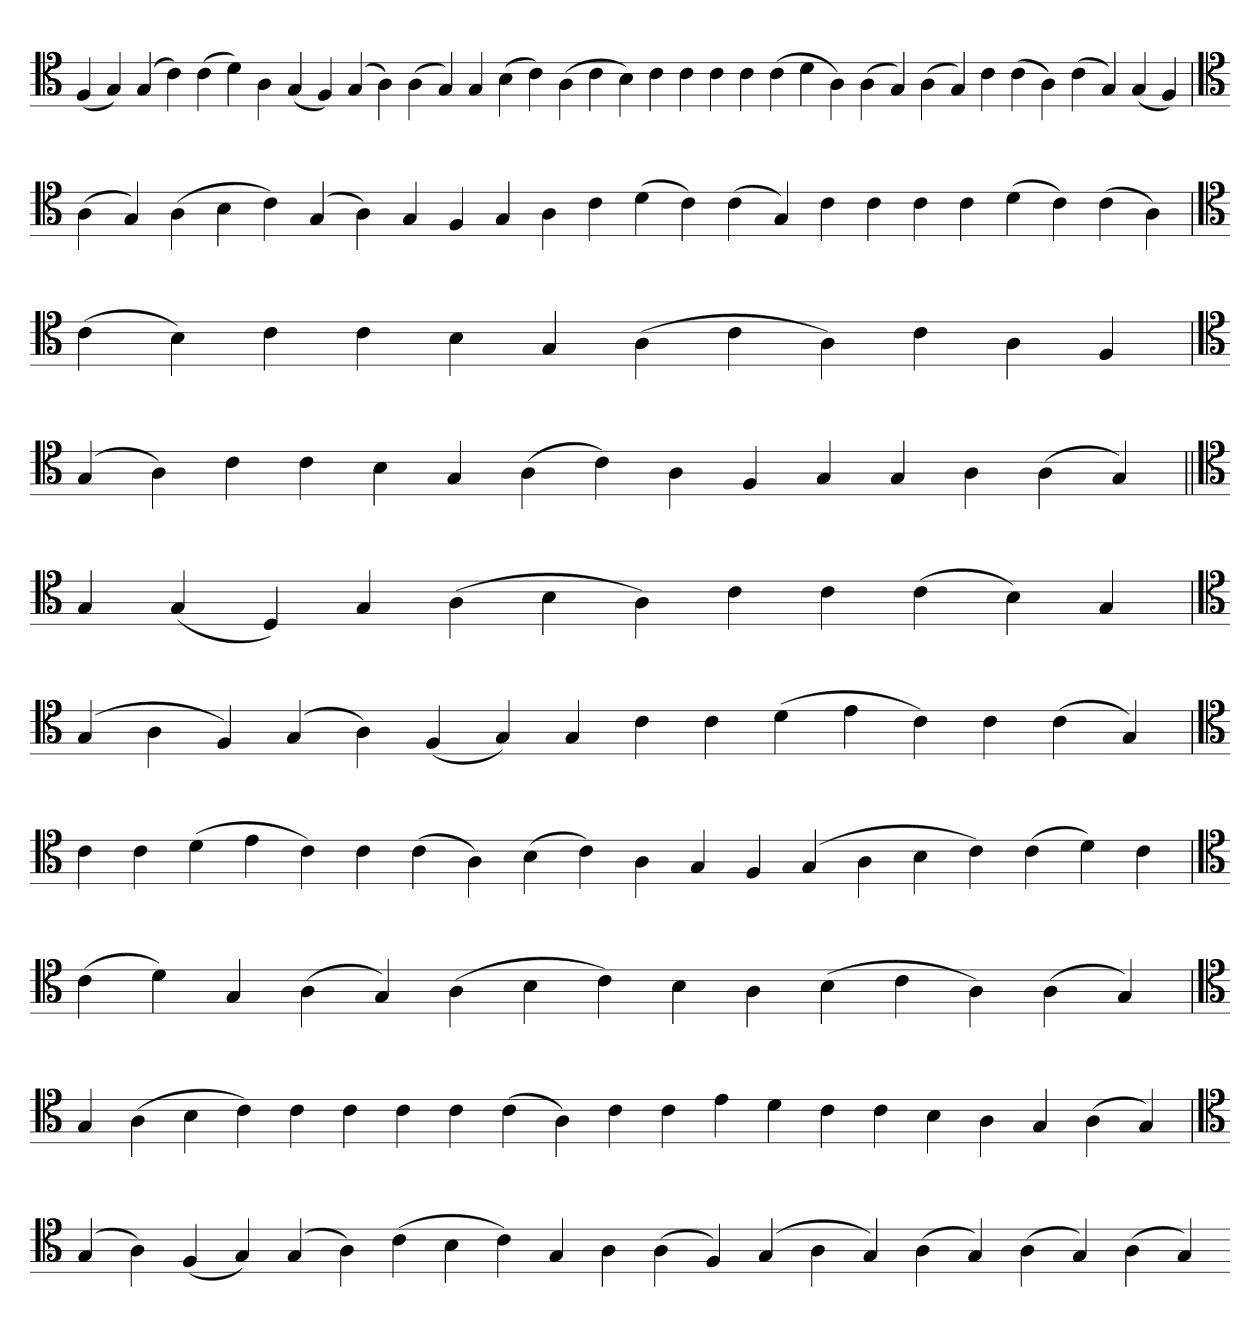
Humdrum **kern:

**kern
*part1
*staff1
*clefC4
=
(4F
4G)
(4G
4c)
(4c
4d)
4A
(4G
4F)
(4G
4A)
(4A
4G)
4G
(4B
4c)
(4A
4c
4B)
4c
4c
4c
4c
(4c
4d
4A)
(4A
4G)
(4A
4G)
4c
(4c
4A)
(4c
4G)
(4G
4F)
=
*clefC4
(4A
4G)
(4A
4B
4c)
(4G
4A)
4G
4F
4G
4A
4c
(4d
4c)
(4c
4G)
4c
4c
4c
4c
(4d
4c)
(4c
4A)
=`
*clefC4
(4c
4B)
4c
4c
4B
4G
(4A
4c
4A)
4c
4A
4F
=`
*clefC4
(4G
4A)
4c
4c
4B
4G
(4A
4c)
4A
4F
4G
4G
4A
(4A
4G)
=||
*clefC4
4G
(4G
4D)
4G
(4A
4B
4A)
4c
4c
(4c
4B)
4G
=`
*clefC4
(4G
4A
4F)
(4G
4A)
(4F
4G)
4G
4c
4c
(4d
4e
4c)
4c
(4c
4G)
=`
*clefC4
4c
4c
(4d
4e
4c)
4c
(4c
4A)
(4B
4c)
4A
4G
4F
(4G
4A
4B
4c)
(4c
4d)
4c
=`
*clefC4
(4c
4d)
4G
(4A
4G)
(4A
4B
4c)
4B
4A
(4B
4c
4A)
(4A
4G)
=
*clefC4
4G
(4A
4B
4c)
4c
4c
4c
4c
(4c
4A)
4c
4c
4e
4d
4c
4c
4B
4A
4G
(4A
4G)
='
*clefC4
(4G
4A)
(4F
4G)
(4G
4A)
(4c
4B
4c)
4G
4A
(4A
4F)
(4G
4A
4G)
(4A
4G)
(4A
4G)
(4A
4G)
=-
*-
